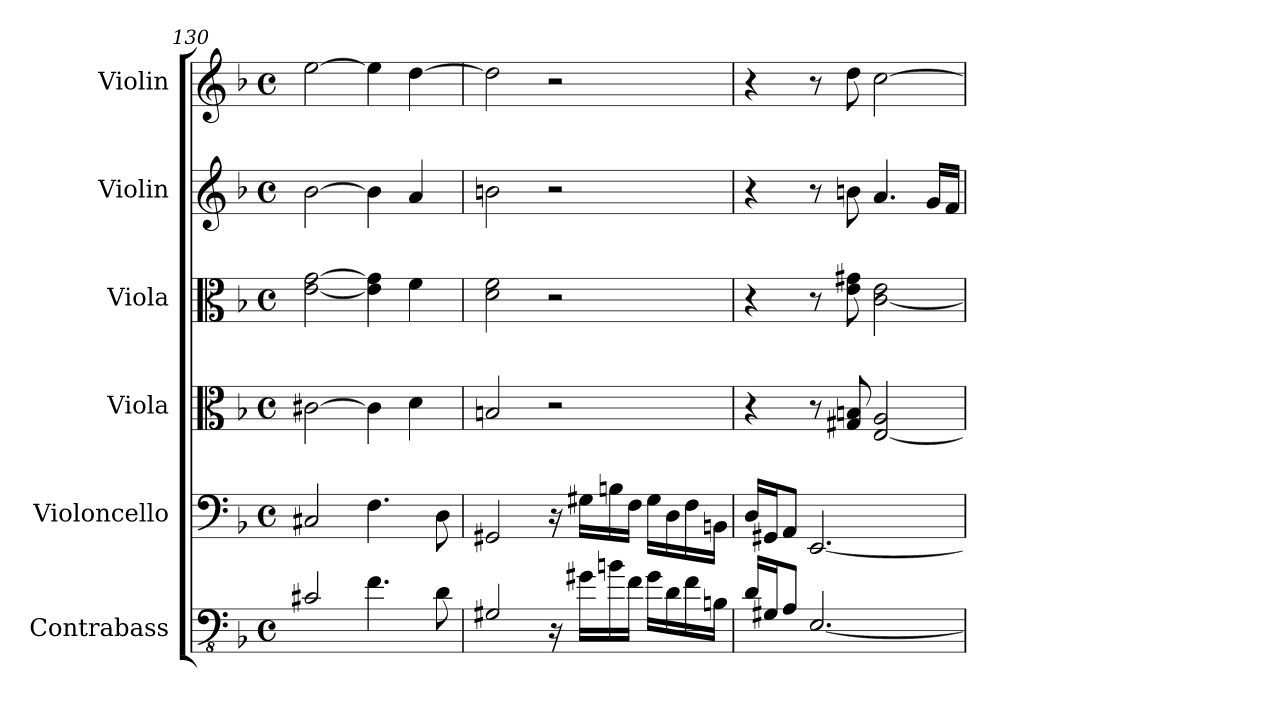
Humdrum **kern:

**kern	**kern	**kern	**kern	**kern	**kern
*part6	*part5	*part4	*part3	*part2	*part1
*staff6	*staff5	*staff4	*staff3	*staff2	*staff1
*I"Contrabass	*I"Violoncello	*I"Viola	*I"Viola	*I"Violin	*I"Violin
*I'Cb.	*I'Vlc.	*I'Vla.	*I'Vla.	*I'Vln.	*I'Vln.
*clefFv4	*clefF4	*clefC3	*clefC3	*clefG2	*clefG2
*ITrd7c12	*	*	*	*	*
*k[b-]	*k[b-]	*k[b-]	*k[b-]	*k[b-]	*k[b-]
*M4/4	*M4/4	*M4/4	*M4/4	*M4/4	*M4/4
*met(c)	*met(c)	*met(c)	*met(c)	*met(c)	*met(c)
*MM56	*MM56	*MM56	*MM56	*MM56	*MM56
=130	=130	=130	=130	=130	=130
2CC#X/	2C#X/	[2c#X\	[2e\ [2g\	[2b-\	[2ee\
4.FF\	4.F\	4c#\]	4e\] 4g\]	4b-\]	4ee\]
.	.	4d\	4f\	4a/	[4dd\
8DD\	8D\	.	.	.	.
!!LO:LB:g=z
=131	=131	=131	=131	=131	=131
2GGG#X/	2GG#X/	2Bn/	2d\ 2f\	2bn\	2dd\]
16r	16r	2r	2r	2r	2r
16GG#X\LL	16G#X\LL	.	.	.	.
16BBn\	16Bn\	.	.	.	.
16FF\JJ	16F\JJ	.	.	.	.
16GG#\LL	16G#\LL	.	.	.	.
16DD\	16D\	.	.	.	.
16FF\	16F\	.	.	.	.
16BBBn\JJ	16BBn\JJ	.	.	.	.
=132	=132	=132	=132	=132	=132
16DD/LL	16D/LL	4r	4r	4r	4r
16GGG#X/J	16GG#X/J	.	.	.	.
8AAA/J	8AA/J	.	.	.	.
[2.EEE/	[2.EE/	8r	8r	8r	8r
.	.	8G#X/ 8Bn/	8e\ 8g#X\	8bn\	8dd\
.	.	[2E/ 2A/	[2c\ 2e\	4.a/	[2cc\
.	.	.	.	16g/LL	.
.	.	.	.	16f/JJ	.
=	=	=	=	=	=
*-	*-	*-	*-	*-	*-
